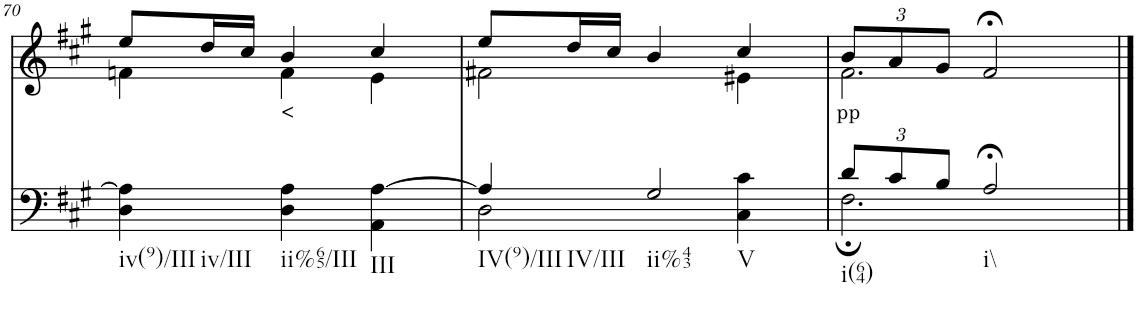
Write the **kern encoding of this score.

**kern	**kern	**text
*part2	*part1	*part1
*staff2	*staff1	*staff1
*I"piano	*I"piano	*
*I'Pno	*I'Pno	*
!!LO:PB:g=z
*clefF4	*clefG2	*
*k[f#c#g#]	*k[f#c#g#]	*
*f#:	*f#:	*
*M3/4	*M3/4	*
=70	=70	=70
*	*^	*
!LO:TX:b:t=iv(9)/III	!	!	!
!LO:TX:b:t=iv/III	!	!	!
4D\ 4A\]	8ee/L	4fn\	.
.	16dd/L	.	.
.	16cc#/JJ	.	.
!LO:TX:b:t=ii%65/III	!	!	!
!	!	!	!LO:LY:b
4D\ 4A\	4b/	4f\	<
!LO:TX:b:t=III	!	!	!
4AA\ [4A\	4cc#/	4e\	.
=71	=71	=71	=71
*^	*	*	*
!LO:TX:b:t=IV(9)/III	!	!	!	!
!LO:TX:b:t=IV/III	!	!	!	!
4A/]	2D\	8ee/L	2f#X\	.
.	.	16dd/L	.	.
.	.	16cc#/JJ	.	.
!LO:TX:b:t=ii%43	!	!	!	!
!LO:TX:b:t=V	!	!	!	!
2G#/	.	4b/	.	.
.	4C#\ 4c#\	4cc#/	4e#X\	.
=72	=72	=72	=72	=72
*Xbrackettup	*	*Xbrackettup	*	*
!LO:TX:b:t=i(64)	!	!	!	!
!	!	!	!	!LO:LY:b
12d/L	2.F#;\	12b/L	2.f#\	pp
12c#/	.	12a/	.	.
12B/J	.	12g#/J	.	.
!LO:TX:b:t=i\\	!	!	!	!
2A;</	.	2f#;</	.	.
*v	*v	*	*	*
*	*v	*v	*
==	==	==
*-	*-	*-
